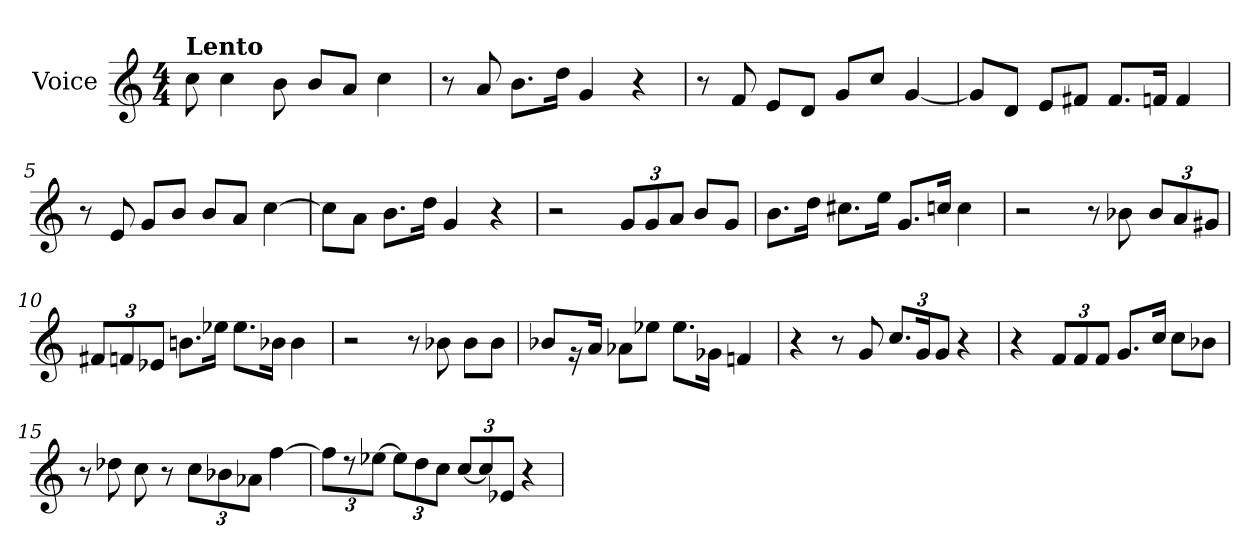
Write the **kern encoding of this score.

**kern
*part1
*staff1
*I"Voice
*clefG2
*k[]
*C:
*M4/4
=1
!LO:TX:a:B:t=Lento
8cc\
4cc\
8b\
8b/L
8a/J
4cc\
=2
8r
8a/
8.b\L
16dd\Jk
4g/
4r
=3
8r
8f/
8e/L
8d/J
8g/L
8cc/J
[4g/
=4
8g/L]
8d/J
8e/L
8f#X/J
8.f#/L
16fn/Jk
4f/
!!LO:LB:g=z
=5
8r
8e/
8g/L
8b/J
8b/L
8a/J
[4cc\
=6
8cc\L]
8a\J
8.b\L
16dd\Jk
4g/
4r
=7
2r
12g/L
12g/
12a/J
8b/L
8g/J
=8
8.b\L
16dd\Jk
8.cc#X\L
16ee\Jk
8.g/L
16ccn/Jk
4cc\
!!LO:LB:g=z
=9
2r
8r
8b-X\
12b-/L
12a/
12g#Xi/J
=10
12f#Xi/L
12f/
12e-X/J
8.bni\L
16ee-X\Jk
8.ee-\L
16b-X\Jk
4b-\
=11
2r
8r
8b-X\
8b-\L
8b-\J
=12
8b-X/L
16rg
16a/Jk
8a-X\L
8ee-X\J
8.ee-\L
16g-Xi\Jk
4fn/
!!LO:LB:g=z
=13
4r
8r
8g/
12.cc/L
24g/k
12g/J
4r
=14
4r
12f/L
12f/
12f/J
8.g/L
16cc/Jk
8cc\L
8b-X\J
=15
8r
8dd-X\
8cc\
8r
*Xbrackettup
12cc\L
12b-X\
12a-X\J
[4ff\
=16
*brackettup
12ff\L]
12r
[12ee-X\J
*Xbrackettup
12ee-\L]
12dd\
12cc\J
*brackettup
[12cc/L
12cc/]
12e-X/J
4r
=
*-
